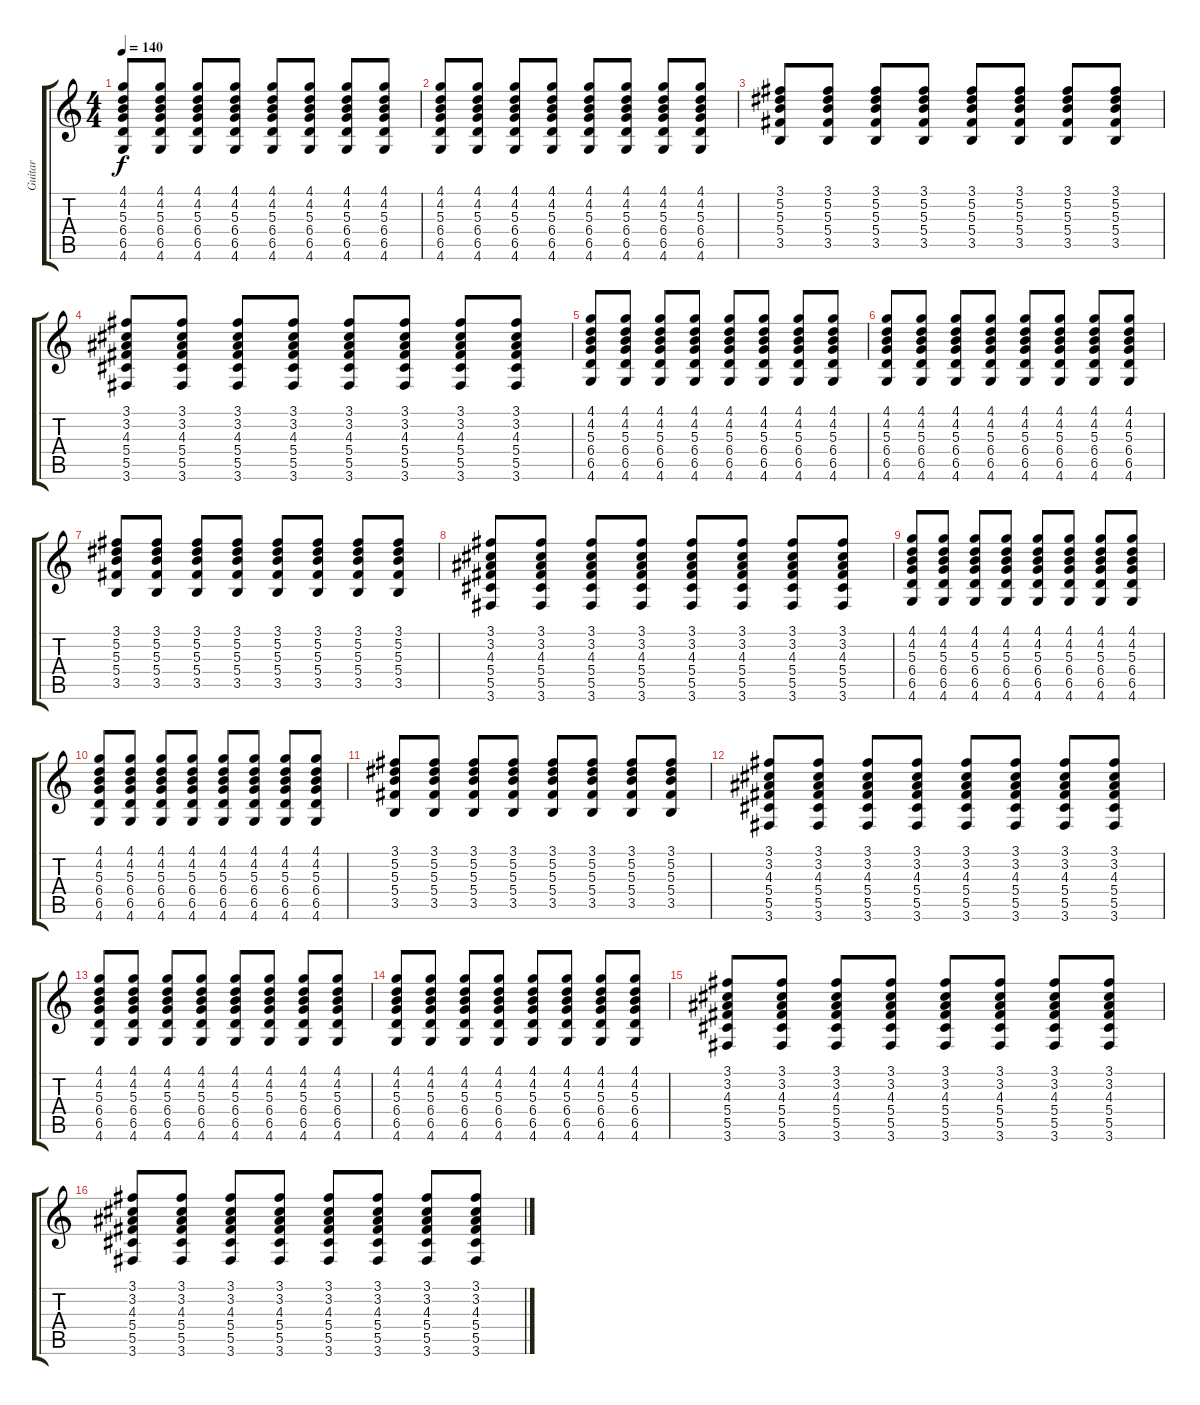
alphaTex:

\track ("Guitar" "Guitar") {instrument overdrivenguitar}
\staff {score tabs}
\tuning (Eb4 Bb3 Gb3 Db3 Ab2 Eb2) {hide}
\ts (4 4)
\tempo 140
\clef g2
\ks c
(4.1 4.2 5.3 6.4 6.5 4.6).8{dy f} (4.1 4.2 5.3 6.4 6.5 4.6).8 (4.1 4.2 5.3 6.4 6.5 4.6).8 (4.1 4.2 5.3 6.4 6.5 4.6).8 (4.1 4.2 5.3 6.4 6.5 4.6).8 (4.1 4.2 5.3 6.4 6.5 4.6).8 (4.1 4.2 5.3 6.4 6.5 4.6).8 (4.1 4.2 5.3 6.4 6.5 4.6).8 |
(4.1 4.2 5.3 6.4 6.5 4.6).8 (4.1 4.2 5.3 6.4 6.5 4.6).8 (4.1 4.2 5.3 6.4 6.5 4.6).8 (4.1 4.2 5.3 6.4 6.5 4.6).8 (4.1 4.2 5.3 6.4 6.5 4.6).8 (4.1 4.2 5.3 6.4 6.5 4.6).8 (4.1 4.2 5.3 6.4 6.5 4.6).8 (4.1 4.2 5.3 6.4 6.5 4.6).8 |
(3.1 5.2 5.3 5.4 3.5).8 (3.1 5.2 5.3 5.4 3.5).8 (3.1 5.2 5.3 5.4 3.5).8 (3.1 5.2 5.3 5.4 3.5).8 (3.1 5.2 5.3 5.4 3.5).8 (3.1 5.2 5.3 5.4 3.5).8 (3.1 5.2 5.3 5.4 3.5).8 (3.1 5.2 5.3 5.4 3.5).8 |
(3.1 3.2 4.3 5.4 5.5 3.6).8 (3.1 3.2 4.3 5.4 5.5 3.6).8 (3.1 3.2 4.3 5.4 5.5 3.6).8 (3.1 3.2 4.3 5.4 5.5 3.6).8 (3.1 3.2 4.3 5.4 5.5 3.6).8 (3.1 3.2 4.3 5.4 5.5 3.6).8 (3.1 3.2 4.3 5.4 5.5 3.6).8 (3.1 3.2 4.3 5.4 5.5 3.6).8 |
(4.1 4.2 5.3 6.4 6.5 4.6).8 (4.1 4.2 5.3 6.4 6.5 4.6).8 (4.1 4.2 5.3 6.4 6.5 4.6).8 (4.1 4.2 5.3 6.4 6.5 4.6).8 (4.1 4.2 5.3 6.4 6.5 4.6).8 (4.1 4.2 5.3 6.4 6.5 4.6).8 (4.1 4.2 5.3 6.4 6.5 4.6).8 (4.1 4.2 5.3 6.4 6.5 4.6).8 |
(4.1 4.2 5.3 6.4 6.5 4.6).8 (4.1 4.2 5.3 6.4 6.5 4.6).8 (4.1 4.2 5.3 6.4 6.5 4.6).8 (4.1 4.2 5.3 6.4 6.5 4.6).8 (4.1 4.2 5.3 6.4 6.5 4.6).8 (4.1 4.2 5.3 6.4 6.5 4.6).8 (4.1 4.2 5.3 6.4 6.5 4.6).8 (4.1 4.2 5.3 6.4 6.5 4.6).8 |
(3.1 5.2 5.3 5.4 3.5).8 (3.1 5.2 5.3 5.4 3.5).8 (3.1 5.2 5.3 5.4 3.5).8 (3.1 5.2 5.3 5.4 3.5).8 (3.1 5.2 5.3 5.4 3.5).8 (3.1 5.2 5.3 5.4 3.5).8 (3.1 5.2 5.3 5.4 3.5).8 (3.1 5.2 5.3 5.4 3.5).8 |
(3.1 3.2 4.3 5.4 5.5 3.6).8 (3.1 3.2 4.3 5.4 5.5 3.6).8 (3.1 3.2 4.3 5.4 5.5 3.6).8 (3.1 3.2 4.3 5.4 5.5 3.6).8 (3.1 3.2 4.3 5.4 5.5 3.6).8 (3.1 3.2 4.3 5.4 5.5 3.6).8 (3.1 3.2 4.3 5.4 5.5 3.6).8 (3.1 3.2 4.3 5.4 5.5 3.6).8 |
(4.1 4.2 5.3 6.4 6.5 4.6).8 (4.1 4.2 5.3 6.4 6.5 4.6).8 (4.1 4.2 5.3 6.4 6.5 4.6).8 (4.1 4.2 5.3 6.4 6.5 4.6).8 (4.1 4.2 5.3 6.4 6.5 4.6).8 (4.1 4.2 5.3 6.4 6.5 4.6).8 (4.1 4.2 5.3 6.4 6.5 4.6).8 (4.1 4.2 5.3 6.4 6.5 4.6).8 |
(4.1 4.2 5.3 6.4 6.5 4.6).8 (4.1 4.2 5.3 6.4 6.5 4.6).8 (4.1 4.2 5.3 6.4 6.5 4.6).8 (4.1 4.2 5.3 6.4 6.5 4.6).8 (4.1 4.2 5.3 6.4 6.5 4.6).8 (4.1 4.2 5.3 6.4 6.5 4.6).8 (4.1 4.2 5.3 6.4 6.5 4.6).8 (4.1 4.2 5.3 6.4 6.5 4.6).8 |
(3.1 5.2 5.3 5.4 3.5).8 (3.1 5.2 5.3 5.4 3.5).8 (3.1 5.2 5.3 5.4 3.5).8 (3.1 5.2 5.3 5.4 3.5).8 (3.1 5.2 5.3 5.4 3.5).8 (3.1 5.2 5.3 5.4 3.5).8 (3.1 5.2 5.3 5.4 3.5).8 (3.1 5.2 5.3 5.4 3.5).8 |
(3.1 3.2 4.3 5.4 5.5 3.6).8 (3.1 3.2 4.3 5.4 5.5 3.6).8 (3.1 3.2 4.3 5.4 5.5 3.6).8 (3.1 3.2 4.3 5.4 5.5 3.6).8 (3.1 3.2 4.3 5.4 5.5 3.6).8 (3.1 3.2 4.3 5.4 5.5 3.6).8 (3.1 3.2 4.3 5.4 5.5 3.6).8 (3.1 3.2 4.3 5.4 5.5 3.6).8 |
(4.1 4.2 5.3 6.4 6.5 4.6).8 (4.1 4.2 5.3 6.4 6.5 4.6).8 (4.1 4.2 5.3 6.4 6.5 4.6).8 (4.1 4.2 5.3 6.4 6.5 4.6).8 (4.1 4.2 5.3 6.4 6.5 4.6).8 (4.1 4.2 5.3 6.4 6.5 4.6).8 (4.1 4.2 5.3 6.4 6.5 4.6).8 (4.1 4.2 5.3 6.4 6.5 4.6).8 |
(4.1 4.2 5.3 6.4 6.5 4.6).8 (4.1 4.2 5.3 6.4 6.5 4.6).8 (4.1 4.2 5.3 6.4 6.5 4.6).8 (4.1 4.2 5.3 6.4 6.5 4.6).8 (4.1 4.2 5.3 6.4 6.5 4.6).8 (4.1 4.2 5.3 6.4 6.5 4.6).8 (4.1 4.2 5.3 6.4 6.5 4.6).8 (4.1 4.2 5.3 6.4 6.5 4.6).8 |
(3.1 3.2 4.3 5.4 5.5 3.6).8 (3.1 3.2 4.3 5.4 5.5 3.6).8 (3.1 3.2 4.3 5.4 5.5 3.6).8 (3.1 3.2 4.3 5.4 5.5 3.6).8 (3.1 3.2 4.3 5.4 5.5 3.6).8 (3.1 3.2 4.3 5.4 5.5 3.6).8 (3.1 3.2 4.3 5.4 5.5 3.6).8 (3.1 3.2 4.3 5.4 5.5 3.6).8 |
(3.1 3.2 4.3 5.4 5.5 3.6).8 (3.1 3.2 4.3 5.4 5.5 3.6).8 (3.1 3.2 4.3 5.4 5.5 3.6).8 (3.1 3.2 4.3 5.4 5.5 3.6).8 (3.1 3.2 4.3 5.4 5.5 3.6).8 (3.1 3.2 4.3 5.4 5.5 3.6).8 (3.1 3.2 4.3 5.4 5.5 3.6).8 (3.1 3.2 4.3 5.4 5.5 3.6).8
